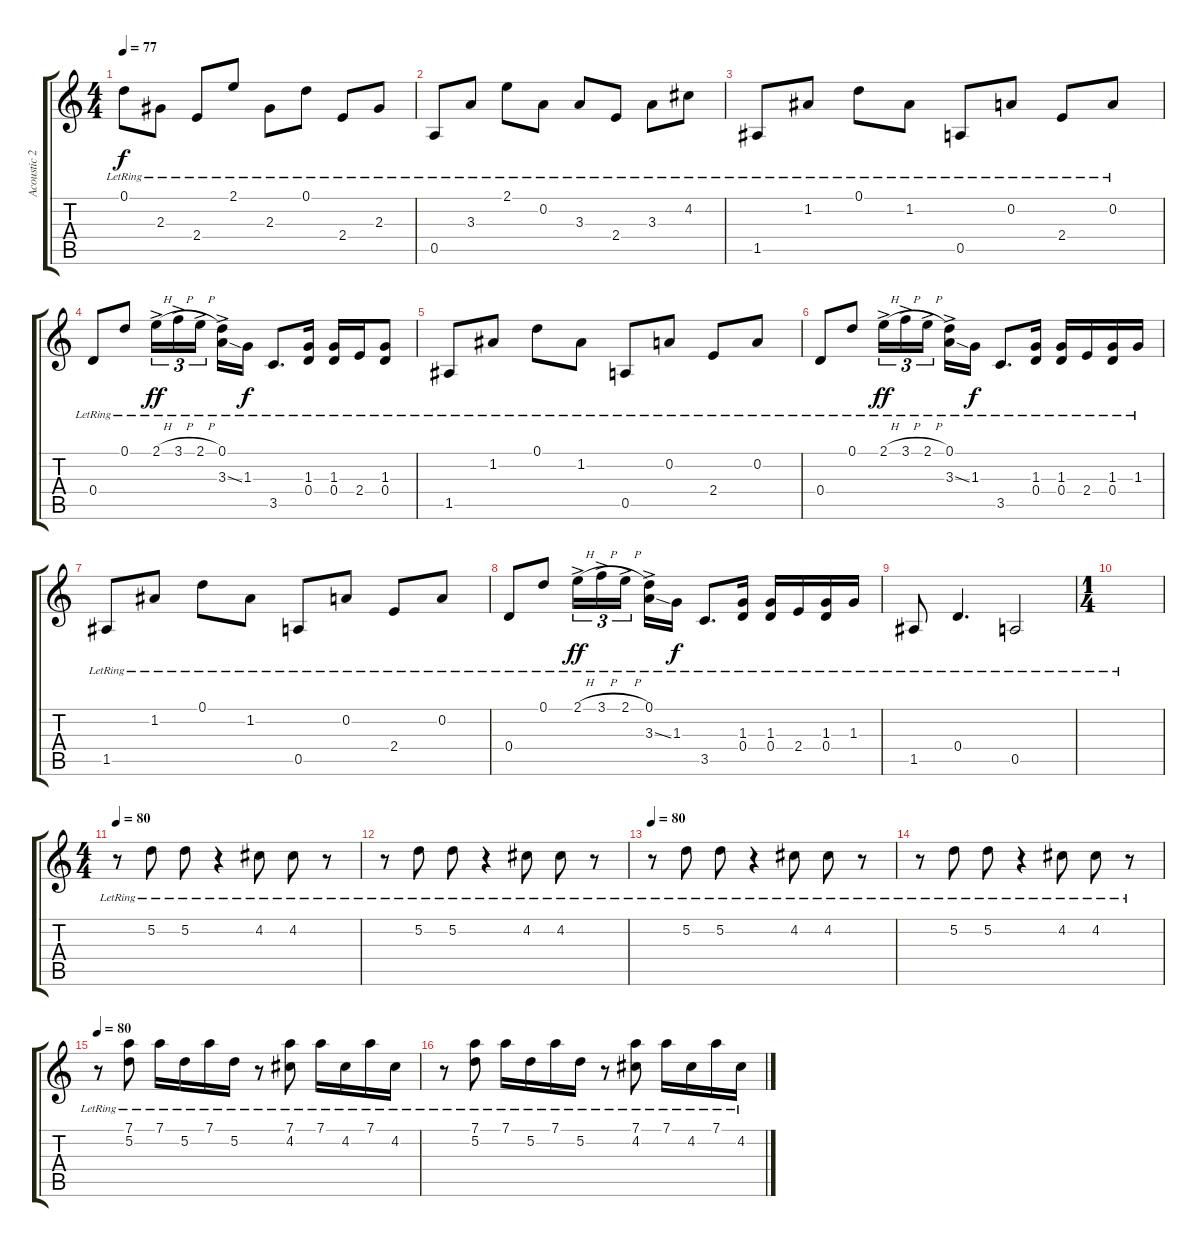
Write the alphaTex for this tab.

\track ("Acoustic 2" "Acoustic 2") {instrument acousticguitarsteel}
\staff {score tabs}
\tuning (D4 A3 Gb3 D3 A2 D2) {hide}
\ts (4 4)
\tempo 77
\clef g2
\ks c
0.1{lr}.8{dy f} 2.3{lr}.8 2.4{lr}.8 2.1{lr}.8 2.3{lr}.8 0.1{lr}.8 2.4{lr}.8 2.3{lr}.8 |
0.5{lr}.8 3.3{lr}.8 2.1{lr}.8 0.2{lr}.8 3.3{lr}.8 2.4{lr}.8 3.3{lr}.8 4.2{lr}.8 |
1.5{lr}.8 1.2{lr}.8 0.1{lr}.8 1.2{lr}.8 0.5{lr}.8 0.2{lr}.8 2.4{lr}.8 0.2{lr}.8 |
0.4{lr}.8 0.1{lr}.8 2.1{h ac lr}.16{tu (3 2) dy ff} 3.1{h ac lr}.16{tu (3 2)} 2.1{h ac lr}.16{tu (3 2) beam splitsecondary} (0.1{ac lr} 3.3{ss lr}).16 1.3{lr}.16{dy f} 3.5{lr}.8{d} (1.3{lr} 0.4{lr}).16 (1.3{lr} 0.4{lr}).16 2.4{lr}.16 (1.3{lr} 0.4{lr}).8 |
1.5{lr}.8 1.2{lr}.8 0.1{lr}.8 1.2{lr}.8 0.5{lr}.8 0.2{lr}.8 2.4{lr}.8 0.2{lr}.8 |
0.4{lr}.8 0.1{lr}.8 2.1{h ac lr}.16{tu (3 2) dy ff} 3.1{h ac lr}.16{tu (3 2)} 2.1{h ac lr}.16{tu (3 2) beam splitsecondary} (0.1{ac lr} 3.3{ss lr}).16 1.3{lr}.16{dy f} 3.5{lr}.8{d} (1.3{lr} 0.4{lr}).16 (1.3{lr} 0.4{lr}).16 2.4{lr}.16 (1.3{lr} 0.4{lr}).16 1.3{lr}.16 |
1.5{lr}.8 1.2{lr}.8 0.1{lr}.8 1.2{lr}.8 0.5{lr}.8 0.2{lr}.8 2.4{lr}.8 0.2{lr}.8 |
0.4{lr}.8 0.1{lr}.8 2.1{h ac lr}.16{tu (3 2) dy ff} 3.1{h ac lr}.16{tu (3 2)} 2.1{h ac lr}.16{tu (3 2) beam splitsecondary} (0.1{ac lr} 3.3{ss lr}).16 1.3{lr}.16{dy f} 3.5{lr}.8{d} (1.3{lr} 0.4{lr}).16 (1.3{lr} 0.4{lr}).16 2.4{lr}.16 (1.3{lr} 0.4{lr}).16 1.3{lr}.16 |
1.5{lr}.8 0.4{lr}.4{d} 0.5{lr}.2 |
\ts (1 4)
|
\ts (4 4)
\tempo 80
r.8 5.2{lr}.8 5.2{lr}.8 r.4 4.2{lr}.8 4.2{lr}.8 r.8 |
r.8 5.2{lr}.8 5.2{lr}.8 r.4 4.2{lr}.8 4.2{lr}.8 r.8 |
\tempo 80
r.8 5.2{lr}.8 5.2{lr}.8 r.4 4.2{lr}.8 4.2{lr}.8 r.8 |
r.8 5.2{lr}.8 5.2{lr}.8 r.4 4.2{lr}.8 4.2{lr}.8 r.8 |
\tempo 80
r.8 (7.1{lr} 5.2{lr}).8 7.1{lr}.16 5.2{lr}.16 7.1{lr}.16 5.2{lr}.16 r.8 (7.1{lr} 4.2{lr}).8 7.1{lr}.16 4.2{lr}.16 7.1{lr}.16 4.2{lr}.16 |
r.8 (7.1{lr} 5.2{lr}).8 7.1{lr}.16 5.2{lr}.16 7.1{lr}.16 5.2{lr}.16 r.8 (7.1{lr} 4.2{lr}).8 7.1{lr}.16 4.2{lr}.16 7.1{lr}.16 4.2{lr}.16
